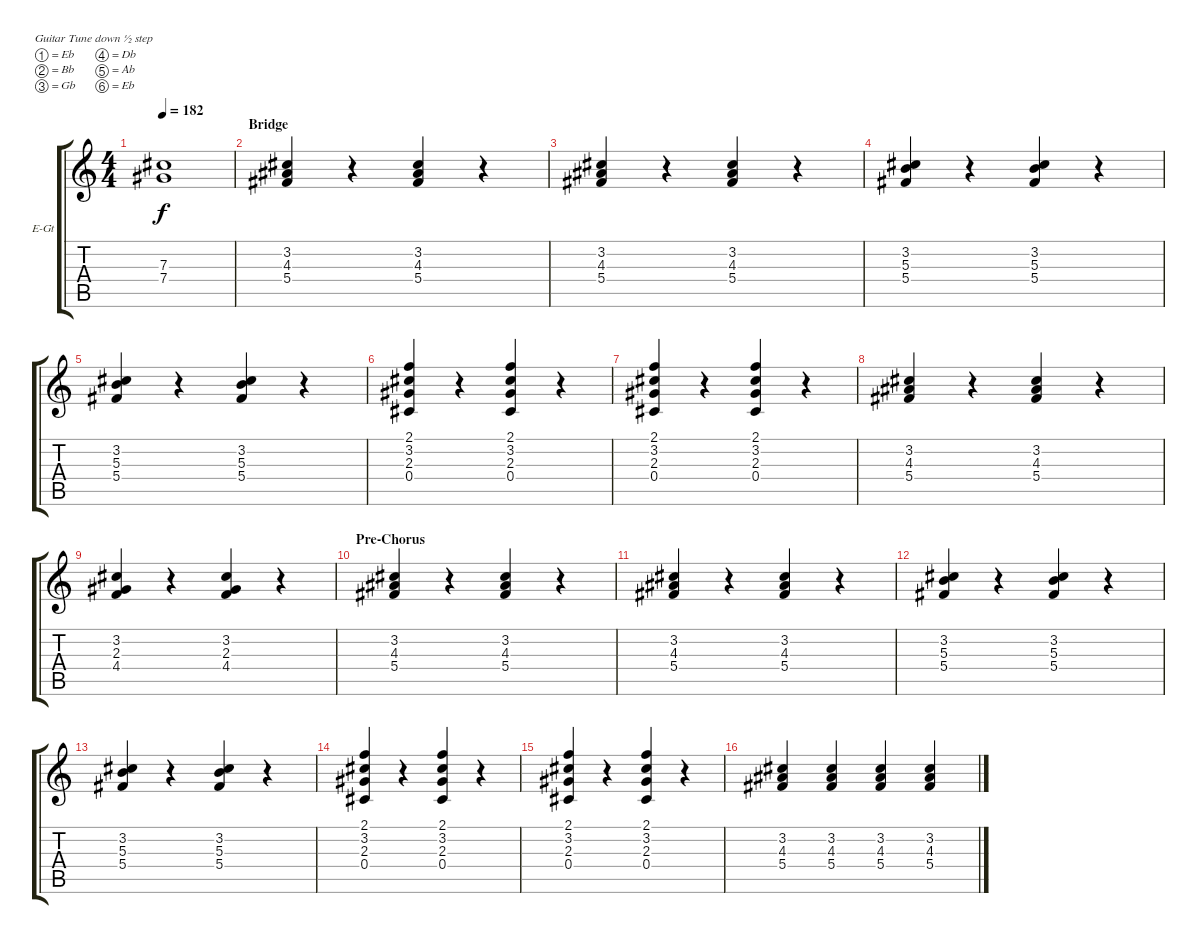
\defaultSystemsLayout 4
\bracketExtendMode groupsimilarinstruments
\firstSystemTrackNameOrientation horizontal
\otherSystemsTrackNameOrientation horizontal
\track ("Electric Guitar" "E-Gt") {instrument distortionguitar}
\staff {score tabs}
\tuning (Eb4 Bb3 Gb3 Db3 Ab2 Eb2)
\ts (4 4)
\tempo 182
\clef g2
\ks c
(7.3{t} 7.4{t}).1{dy f} |
\section ("" "Bridge")
(5.4 3.2 4.3).4 r.4 (5.4 4.3 3.2).4 r.4 |
(5.4 4.3 3.2).4 r.4 (5.4 4.3 3.2).4 r.4 |
(5.4 5.3 3.2).4 r.4 (5.3 5.4 3.2).4 r.4 |
(5.4 5.3 3.2).4 r.4 (5.3 5.4 3.2).4 r.4 |
(0.4 2.3 3.2 2.1).4 r.4 (0.4 2.3 3.2 2.1).4 r.4 |
(0.4 2.3 3.2 2.1).4 r.4 (0.4 2.3 3.2 2.1).4 r.4 |
(5.4 4.3 3.2).4 r.4 (5.4 4.3 3.2).4 r.4 |
(4.4 2.3 3.2).4 r.4 (4.4 2.3 3.2).4 r.4 |
\section ("" "Pre-Chorus")
(5.4 3.2 4.3).4 r.4 (5.4 4.3 3.2).4 r.4 |
(5.4 4.3 3.2).4 r.4 (5.4 4.3 3.2).4 r.4 |
(5.4 5.3 3.2).4 r.4 (5.3 5.4 3.2).4 r.4 |
(5.4 5.3 3.2).4 r.4 (5.3 5.4 3.2).4 r.4 |
(0.4 2.3 3.2 2.1).4 r.4 (0.4 2.3 3.2 2.1).4 r.4 |
(0.4 2.3 3.2 2.1).4 r.4 (0.4 2.3 3.2 2.1).4 r.4 |
(5.4 4.3 3.2).4 (5.4 4.3 3.2).4 (5.4 4.3 3.2).4 (5.4 4.3 3.2).4
